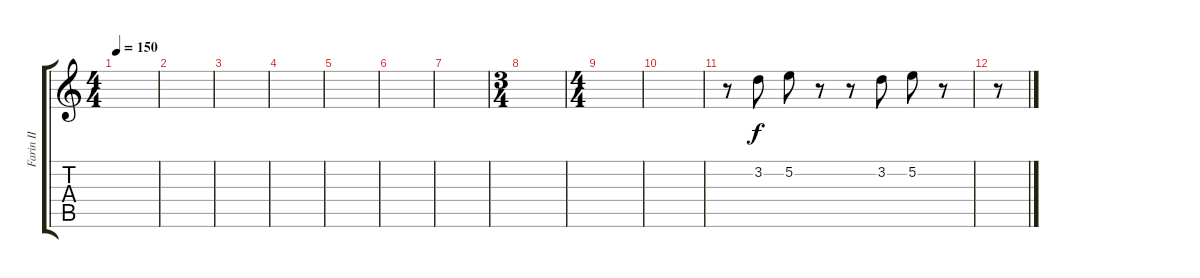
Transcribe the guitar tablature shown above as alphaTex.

\track ("Farin II" "Farin II") {instrument distortionguitar}
\staff {score tabs}
\tuning (E4 B3 G3 D3 A2 E2) {hide}
\ts (4 4)
\tempo 150
\clef g2
\ks c
|
|
|
|
|
|
|
\ts (3 4)
|
\ts (4 4)
|
|
r.8{instrument overdrivenguitar} 3.2.8 5.2.8 r.8 r.8 3.2.8 5.2.8 r.8 |
r.8{instrument distortionguitar}
